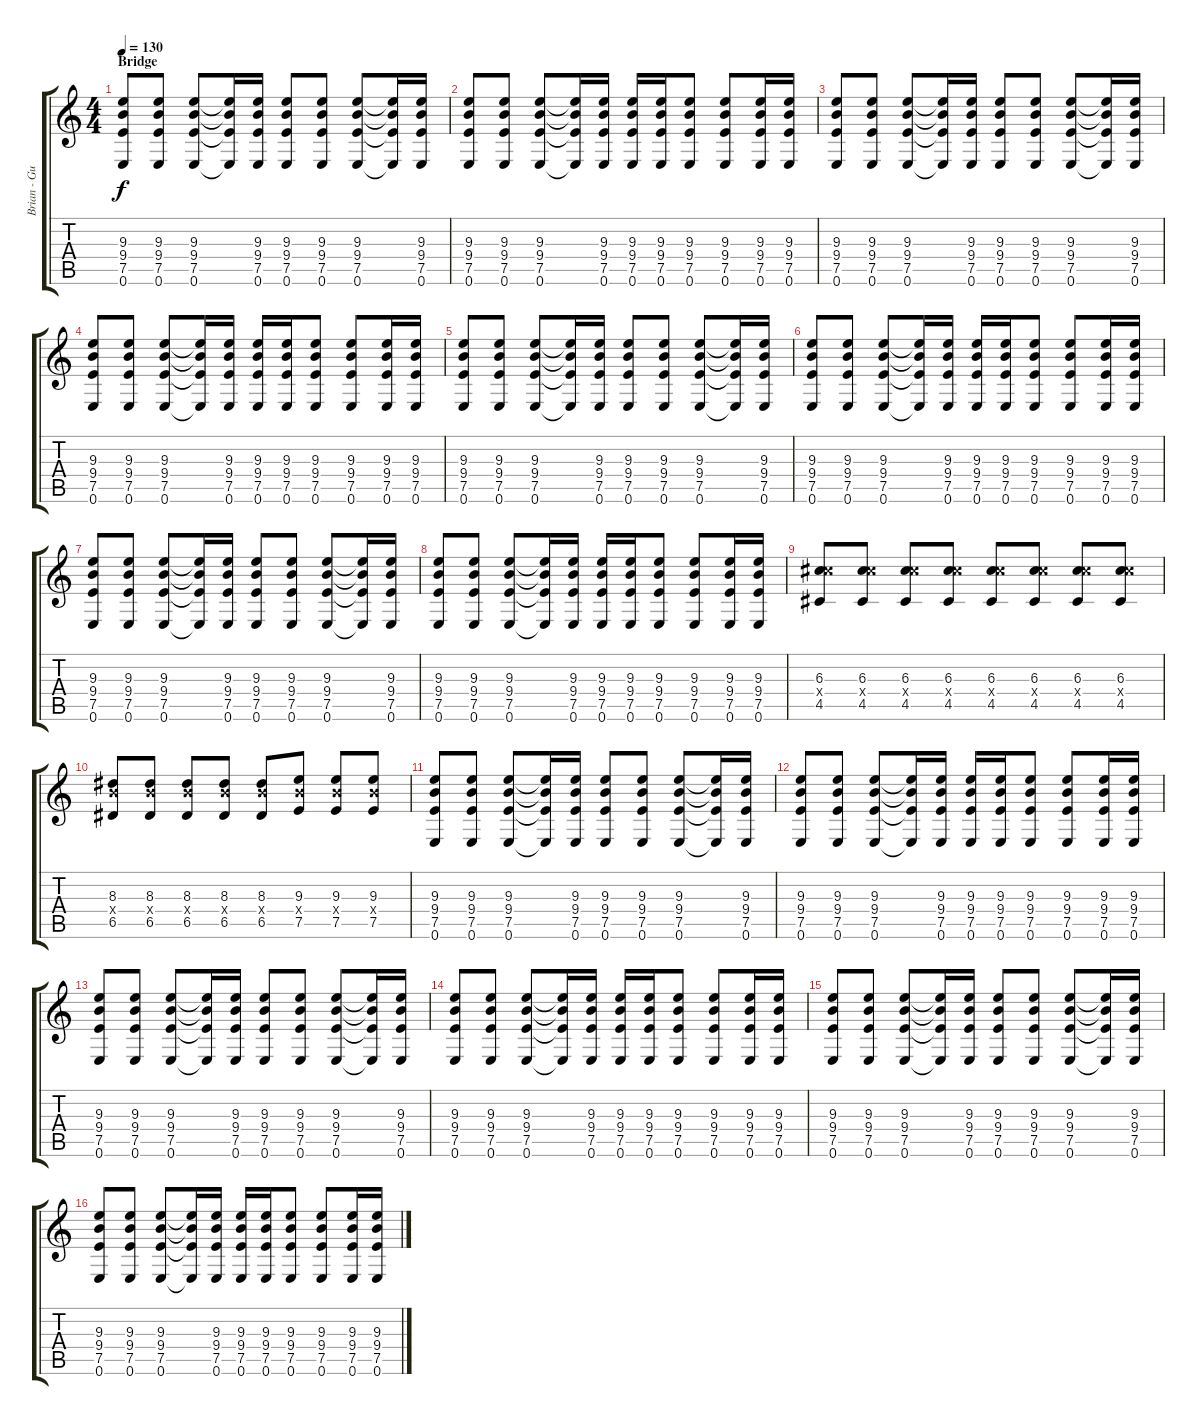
\track ("Brian - Guitar Effects" "Brian - Gu") {instrument electricguitarjazz}
\staff {score tabs}
\tuning (E4 B3 G3 D3 A2 E2) {hide}
\ts (4 4)
\section ("" "Bridge")
\tempo 130
\clef g2
\ks c
(9.3 9.4 7.5 0.6).8{dy f instrument electricguitarjazz} (9.3 9.4 7.5 0.6).8 (9.3 9.4 7.5 0.6).8 (9.3{t} 9.4{t} 7.5{t} 0.6{t}).16 (9.3 9.4 7.5 0.6).16 (9.3 9.4 7.5 0.6).8 (9.3 9.4 7.5 0.6).8 (9.3 9.4 7.5 0.6).8 (9.3{t} 9.4{t} 7.5{t} 0.6{t}).16 (9.3 9.4 7.5 0.6).16 |
(9.3 9.4 7.5 0.6).8 (9.3 9.4 7.5 0.6).8 (9.3 9.4 7.5 0.6).8 (9.3{t} 9.4{t} 7.5{t} 0.6{t}).16 (9.3 9.4 7.5 0.6).16 (9.3 9.4 7.5 0.6).16 (9.3 9.4 7.5 0.6).16 (9.3 9.4 7.5 0.6).8 (9.3 9.4 7.5 0.6).8 (9.3 9.4 7.5 0.6).16 (9.3 9.4 7.5 0.6).16 |
(9.3 9.4 7.5 0.6).8 (9.3 9.4 7.5 0.6).8 (9.3 9.4 7.5 0.6).8 (9.3{t} 9.4{t} 7.5{t} 0.6{t}).16 (9.3 9.4 7.5 0.6).16 (9.3 9.4 7.5 0.6).8 (9.3 9.4 7.5 0.6).8 (9.3 9.4 7.5 0.6).8 (9.3{t} 9.4{t} 7.5{t} 0.6{t}).16 (9.3 9.4 7.5 0.6).16 |
(9.3 9.4 7.5 0.6).8 (9.3 9.4 7.5 0.6).8 (9.3 9.4 7.5 0.6).8 (9.3{t} 9.4{t} 7.5{t} 0.6{t}).16 (9.3 9.4 7.5 0.6).16 (9.3 9.4 7.5 0.6).16 (9.3 9.4 7.5 0.6).16 (9.3 9.4 7.5 0.6).8 (9.3 9.4 7.5 0.6).8 (9.3 9.4 7.5 0.6).16 (9.3 9.4 7.5 0.6).16 |
(9.3 9.4 7.5 0.6).8 (9.3 9.4 7.5 0.6).8 (9.3 9.4 7.5 0.6).8 (9.3{t} 9.4{t} 7.5{t} 0.6{t}).16 (9.3 9.4 7.5 0.6).16 (9.3 9.4 7.5 0.6).8 (9.3 9.4 7.5 0.6).8 (9.3 9.4 7.5 0.6).8 (9.3{t} 9.4{t} 7.5{t} 0.6{t}).16 (9.3 9.4 7.5 0.6).16 |
(9.3 9.4 7.5 0.6).8 (9.3 9.4 7.5 0.6).8 (9.3 9.4 7.5 0.6).8 (9.3{t} 9.4{t} 7.5{t} 0.6{t}).16 (9.3 9.4 7.5 0.6).16 (9.3 9.4 7.5 0.6).16 (9.3 9.4 7.5 0.6).16 (9.3 9.4 7.5 0.6).8 (9.3 9.4 7.5 0.6).8 (9.3 9.4 7.5 0.6).16 (9.3 9.4 7.5 0.6).16 |
(9.3 9.4 7.5 0.6).8 (9.3 9.4 7.5 0.6).8 (9.3 9.4 7.5 0.6).8 (9.3{t} 9.4{t} 7.5{t} 0.6{t}).16 (9.3 9.4 7.5 0.6).16 (9.3 9.4 7.5 0.6).8 (9.3 9.4 7.5 0.6).8 (9.3 9.4 7.5 0.6).8 (9.3{t} 9.4{t} 7.5{t} 0.6{t}).16 (9.3 9.4 7.5 0.6).16 |
(9.3 9.4 7.5 0.6).8 (9.3 9.4 7.5 0.6).8 (9.3 9.4 7.5 0.6).8 (9.3{t} 9.4{t} 7.5{t} 0.6{t}).16 (9.3 9.4 7.5 0.6).16 (9.3 9.4 7.5 0.6).16 (9.3 9.4 7.5 0.6).16 (9.3 9.4 7.5 0.6).8 (9.3 9.4 7.5 0.6).8 (9.3 9.4 7.5 0.6).16 (9.3 9.4 7.5 0.6).16 |
(6.3 11.4{x} 4.5).8 (6.3 11.4{x} 4.5).8 (6.3 11.4{x} 4.5).8 (6.3 11.4{x} 4.5).8 (6.3 11.4{x} 4.5).8 (6.3 11.4{x} 4.5).8 (6.3 11.4{x} 4.5).8 (6.3 11.4{x} 4.5).8 |
(8.3 9.4{x} 6.5).8 (8.3 9.4{x} 6.5).8 (8.3 9.4{x} 6.5).8 (8.3 9.4{x} 6.5).8 (8.3 9.4{x} 6.5).8 (9.3 9.4{x} 7.5).8 (9.3 9.4{x} 7.5).8 (9.3 9.4{x} 7.5).8 |
(9.3 9.4 7.5 0.6).8 (9.3 9.4 7.5 0.6).8 (9.3 9.4 7.5 0.6).8 (9.3{t} 9.4{t} 7.5{t} 0.6{t}).16 (9.3 9.4 7.5 0.6).16 (9.3 9.4 7.5 0.6).8 (9.3 9.4 7.5 0.6).8 (9.3 9.4 7.5 0.6).8 (9.3{t} 9.4{t} 7.5{t} 0.6{t}).16 (9.3 9.4 7.5 0.6).16 |
(9.3 9.4 7.5 0.6).8 (9.3 9.4 7.5 0.6).8 (9.3 9.4 7.5 0.6).8 (9.3{t} 9.4{t} 7.5{t} 0.6{t}).16 (9.3 9.4 7.5 0.6).16 (9.3 9.4 7.5 0.6).16 (9.3 9.4 7.5 0.6).16 (9.3 9.4 7.5 0.6).8 (9.3 9.4 7.5 0.6).8 (9.3 9.4 7.5 0.6).16 (9.3 9.4 7.5 0.6).16 |
(9.3 9.4 7.5 0.6).8 (9.3 9.4 7.5 0.6).8 (9.3 9.4 7.5 0.6).8 (9.3{t} 9.4{t} 7.5{t} 0.6{t}).16 (9.3 9.4 7.5 0.6).16 (9.3 9.4 7.5 0.6).8 (9.3 9.4 7.5 0.6).8 (9.3 9.4 7.5 0.6).8 (9.3{t} 9.4{t} 7.5{t} 0.6{t}).16 (9.3 9.4 7.5 0.6).16 |
(9.3 9.4 7.5 0.6).8 (9.3 9.4 7.5 0.6).8 (9.3 9.4 7.5 0.6).8 (9.3{t} 9.4{t} 7.5{t} 0.6{t}).16 (9.3 9.4 7.5 0.6).16 (9.3 9.4 7.5 0.6).16 (9.3 9.4 7.5 0.6).16 (9.3 9.4 7.5 0.6).8 (9.3 9.4 7.5 0.6).8 (9.3 9.4 7.5 0.6).16 (9.3 9.4 7.5 0.6).16 |
(9.3 9.4 7.5 0.6).8 (9.3 9.4 7.5 0.6).8 (9.3 9.4 7.5 0.6).8 (9.3{t} 9.4{t} 7.5{t} 0.6{t}).16 (9.3 9.4 7.5 0.6).16 (9.3 9.4 7.5 0.6).8 (9.3 9.4 7.5 0.6).8 (9.3 9.4 7.5 0.6).8 (9.3{t} 9.4{t} 7.5{t} 0.6{t}).16 (9.3 9.4 7.5 0.6).16 |
(9.3 9.4 7.5 0.6).8 (9.3 9.4 7.5 0.6).8 (9.3 9.4 7.5 0.6).8 (9.3{t} 9.4{t} 7.5{t} 0.6{t}).16 (9.3 9.4 7.5 0.6).16 (9.3 9.4 7.5 0.6).16 (9.3 9.4 7.5 0.6).16 (9.3 9.4 7.5 0.6).8 (9.3 9.4 7.5 0.6).8 (9.3 9.4 7.5 0.6).16 (9.3 9.4 7.5 0.6).16
